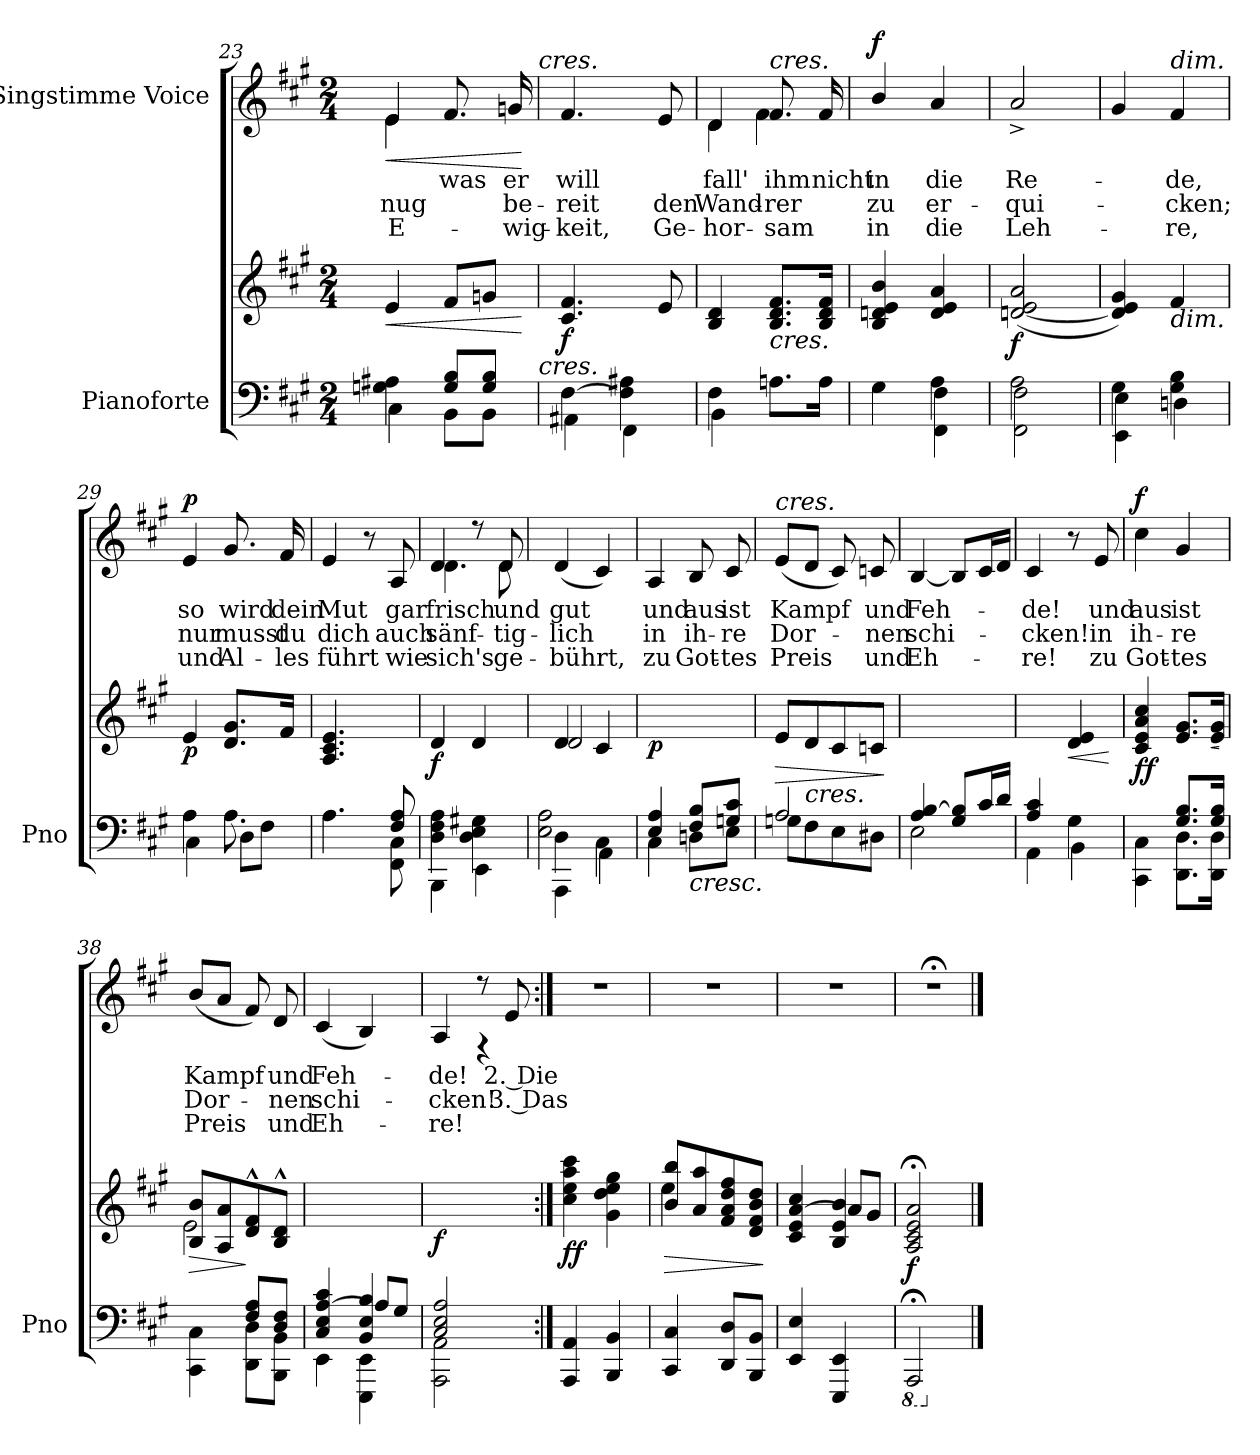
**kern	**kern	**dynam	**kern	**text	**text	**text	**dynam
*part2	*part2	*part2	*part1	*part1	*part1	*part1	*part1
*staff3	*staff2	*staff2/3	*staff1	*staff1	*staff1	*staff1	*staff1
*I"Pianoforte	*	*	*I"Singstimme Voice	*	*	*	*
*I'Pno	*	*	*	*	*	*	*
*clefF4	*clefG2	*	*clefG2	*	*	*	*
*k[f#c#g#]	*k[f#c#g#]	*	*k[f#c#g#]	*	*	*	*
*M2/4	*M2/4	*	*M2/4	*	*	*	*
=23	=23	=23	=23	=23	=23	=23	=23
*^	*	*	*	*	*	*	*
!	!	!	!LO:HP:b	!	!	!	!	!LO:HP:b
*	*	*	*	*^	*	*	*	*
4Gn\ 4A#X\	4C#\	4e/	<	4e/	4e\	.	-nug	E-	<
8G/ 8B/L	8BB\L	8f#/L	.	8.f#/	4ryy	was	.	.	.
8G/ 8B/J	8BB\J	8gni/J	.	.	.	.	.	.	.
.	.	.	.	16gni/	.	er	be-	-wig-	.
*v	*v	*	*	*v	*v	*	*	*	*
.	.	[	.	.	.	.	[
!	!	!	!LO:TX:a:i:t=cres.	!	!	!	!
!	!LO:TX:b:i:t=cres.	!	!	!	!	!	!
=24	=24	=24	=24	=24	=24	=24	=24
*^	*	*	*	*	*	*	*
!	!	!	!LO:DY:b	!	!	!	!	!
[<4F#\	4AA#X\	4.c#/ 4.f#/	f	4.f#/	will	-reit	-keit,	.
4F#\] 4A#X\	4FF#\	.	.	.	.	.	.	.
.	.	8e/	.	8e/	.	den	Ge-	.
=25	=25	=25	=25	=25	=25	=25	=25	=25
*	*	*	*	*^	*	*	*	*
4F#\	4BB\	4B/ 4d/	.	4d/	4d	fall'	Wand-	-hor-	.
!	!	!	!	!LO:TX:a:i:t=cres.	!	!	!	!	!
!	!	!LO:TX:b:i:t=cres.	!	!	!	!	!	!	!
4ryy	8.An\L	8.B/ 8.d/ 8.f#/L	.	8.f#/	4f#!\	ihm	-rer	-sam	.
.	16A\Jk	16B/ 16d/ 16f#/Jk	.	16f#/	.	nicht	.	.	.
*	*	*	*	*v	*v	*	*	*	*
=26	=26	=26	=26	=26	=26	=26	=26	=26
!	!	!	!	!	!	!	!	!LO:DY:a
4ryy	4G#\	4B/ 4dn/ 4e/ 4b/	.	4b/	in	zu	in	f
4A\	4FF#\ 4F#\	4d/ 4e/ 4a/	.	4a/	die	er-	die	.
=27	=27	=27	=27	=27	=27	=27	=27	=27
!	!	!	!LO:DY:b	!	!	!	!	!
2A\	2FF#\ 2F#\	([<2dn/ 2e/ 2a/	f	2a^>/	Re-	-qui-	Leh-	.
=28	=28	=28	=28	=28	=28	=28	=28	=28
4G#\	4EE\ 4E\	4d/] 4e/ 4g#/)	.	4g#/	.	.	.	.
!	!	!	!	!LO:TX:a:i:t=dim.	!	!	!	!
!	!	!LO:TX:b:i:t=dim.	!	!	!	!	!	!
4G#\ 4B\	4Dn\	4f#/	.	4f#/	-de,	-cken;	-re,	.
=29	=29	=29	=29	=29	=29	=29	=29	=29
!	!	!	!LO:DY:b	!	!	!	!	!LO:DY:a
4A\	4C#\	4e/	p	4e/	so	nur	und	p
8.A\	8D\L	8.d/ 8.g#/L	.	8.g#/	wird	musst	Al-	.
.	8F#\J	.	.	.	.	.	.	.
16ryy	.	16f#/Jk	.	16f#/	dein	du	-les	.
=30	=30	=30	=30	=30	=30	=30	=30	=30
4.ryy	4.A\	4.A/ 4.c#/ 4.e/	.	4e/	Mut	dich	führt	.
.	.	.	.	8r	.	.	.	.
(8F#/ 8A/	8FF#\ 8C#\	8ryy	.	8A/	gar	auch	wie	.
=31	=31	=31	=31	=31	=31	=31	=31	=31
*	*	*	*	*^	*	*	*	*
!	!	!	!LO:DY:b	!	!LO:N:head=solid	!	!	!	!
4D\ 4F#\ 4A\	4BBB\	4d/	f	4d/	4.d\	frisch	sänf-	sich's	.
4D\ 4E\ 4G#X\	4EE\	4d/	.	8r	.	.	.	.	.
.	.	.	.	8d/	8d\	und	-tig-	ge-	.
*	*	*	*	*v	*v	*	*	*	*
=32	=32	=32	=32	=32	=32	=32	=32	=32
*	*^	*^	*	*	*	*	*	*
4D\	2E\ 2A\	4AAA\	4d/	2d/	.	(4d/	gut	-lich	-bührt,	.
4C#\	.	4AA\	4c#/)	.	.	4c#/)	.	.	.	.
*	*	*	*v	*v	*	*	*	*	*	*
=33	=33	=33	=33	=33	=33	=33	=33	=33	=33
!	!	!	!	!LO:DY:b	!	!	!	!	!
*	*v	*v	*	*	*	*	*	*	*
4E/ 4A/	4C#\	2ryy	p	4A/	und	in	zu	.
!	!	!	!LO:HP:b=2	!	!	!	!	!
8F#/ 8B/L	8Dn\L	.	<	8B/	aus	ih-	Got-	.
8Gn/ 8c#/J	8E\J	.	.	8c#/	ist	-re	-tes	.
=34	=34	=34	=34	=34	=34	=34	=34	=34
!	!	!	!	!LO:TX:a:i:t=cres.	!	!	!	!
!	!	!	!LO:HP:b	!	!	!	!	!
2A/	8Gn\L	8e/L	>	(8e/L	Kampf	Dor-	Preis	.
!	!	!LO:TX:b:i:t=cres.	!	!	!	!	!	!
.	8F#\	8d/	[	8d/J	.	.	.	.
.	8E\	8c#/	.	8c#/)	.	.	.	.
.	8D#X\J	8cn/J	.	8cn/	und	-nen	und	.
*v	*v	*	*	*	*	*	*	*
.	.	]	.	.	.	.	.
=35	=35	=35	=35	=35	=35	=35	=35
*^	*	*	*	*	*	*	*
4A/ [4B/	2E\	2ryy	.	[4B/	Feh-	schi-	Eh-	.
8G#/ 8B/]L	.	.	.	8B/L]	.	.	.	.
16c#/L	.	.	.	16c#/L	.	.	.	.
16d/JJ	.	.	.	16d/JJ	.	.	.	.
=36	=36	=36	=36	=36	=36	=36	=36	=36
*	*^	*	*	*	*	*	*	*
4A/ 4c#/	4ryy	4AA\	4ryy	.	4c#/	-de!	-cken!	-re!	.
!	!	!	!	!LO:HP:b	!	!	!	!	!
4ryy	4G#\	4BB\	4d/ 4e/	<	8r	.	.	.	.
.	.	.	.	.	8e/	und	in	zu	.
*v	*v	*v	*	*	*	*	*	*	*
.	.	[	.	.	.	.	.
=37	=37	=37	=37	=37	=37	=37	=37
*^	*	*	*	*	*	*	*
!	!	!	!LO:DY:b	!	!	!	!	!LO:DY:a
4ryy	4CC#\ 4C#\	4c#/ 4e/ 4a/ 4cc#/	ff	4cc#\	aus	ih-	Got-	f
8.G#/ 8.B/L	8.DD\ 8.D\L	8.e/ 8.g#/L	.	4g#/	ist	-re	-tes	.
!	!	!	!LO:HP:b	!	!	!	!	!
16G#/ 16B/Jk	16DD\ 16D\Jk	16e/ 16g#/Jk	<	.	.	.	.	.
*v	*v	*	*	*	*	*	*	*
.	.	[	.	.	.	.	.
=38	=38	=38	=38	=38	=38	=38	=38
*^	*	*	*	*	*	*	*
!	!	!	!LO:HP:b	!	!	!	!	!
*	*	*^	*	*	*	*	*	*
4ryy	4CC#\ 4C#\	8B/ 8b/L	2e\	>	(8b/L	Kampf	Dor-	Preis	.
.	.	8A/ 8a/	.	.	8a/J	.	.	.	.
8F#/ 8A/L	8DD\ 8D\L	8d/^^ 8f#/^^	.	]	8f#/)	.	.	.	.
8D/ 8F#/J	8BBB\ 8BB\J	8B/^^ 8d/^^J	.	.	8d/	und	-nen	und	.
*	*	*v	*v	*	*	*	*	*	*
=39	=39	=39	=39	=39	=39	=39	=39	=39
*	*^	*	*	*	*	*	*	*
4C#/ 4E/ [4A/ 4c#/	4ryy	4EE\	2ryy	.	(4c#/	Feh-	schi-	Eh-	.
4BB/ 4E/ 4B/	8A/L]	4EEE\ 4EE\	.	.	4B/)	.	.	.	.
.	8G#/J	.	.	.	.	.	.	.	.
*	*v	*v	*	*	*	*	*	*	*
=40	=40	=40	=40	=40	=40	=40	=40	=40
*	*	*	*	*^	*	*	*	*
!	!	!	!LO:DY:b	!	!	!	!	!	!
2C#/ 2E/ 2A/	2AAA\ 2AA\	2ryy	f	4A/	4ryy	-de!	-cken!	-re!	.
.	.	.	.	8r	4r	.	.	.	.
.	.	.	.	8e/	.	2. Die	3. Das	.	.
*v	*v	*	*	*v	*v	*	*	*	*
=41:|!	=41:|!	=41:|!	=41:|!	=41:|!	=41:|!	=41:|!	=41:|!
!	!	!LO:DY:b	!	!	!	!	!
4AAA/ 4AA/	4cc#\ 4ee\ 4aa\ 4ccc#\	ff	2r	.	.	.	.
4BBB/ 4BB/	4g#\ 4dd\ 4ee\ 4gg#\	.	.	.	.	.	.
=42	=42	=42	=42	=42	=42	=42	=42
!	!	!LO:HP:b	!	!	!	!	!
*	*^	*	*	*	*	*	*
4CC#/ 4C#/	8b/ 8bb/L	4ee\	>	2r	.	.	.	.
.	8a/ 8aa/	.	.	.	.	.	.	.
8DD/ 8D/L	8f#/ 8a/ 8dd/ 8ff#/	4ryy	.	.	.	.	.	.
8BBB/ 8BB/J	8d/ 8f#/ 8b/ 8dd/J	.	.	.	.	.	.	.
*	*v	*v	*	*	*	*	*	*
.	.	]	.	.	.	.	.
=43	=43	=43	=43	=43	=43	=43	=43
*	*^	*	*	*	*	*	*
4EE/ 4E/	4c#/ 4e/ [4a/ 4cc#/	4ryy	.	2r	.	.	.	.
4EEE/ 4EE/	4B/ 4e/ 4b/	8a/L]	.	.	.	.	.	.
.	.	8g#/J	.	.	.	.	.	.
*	*v	*v	*	*	*	*	*	*
=44	=44	=44	=44	=44	=44	=44	=44
*8ba	*	*	*	*	*	*	*
*	*^	*	*	*	*	*	*
!	!	!	!LO:DY:b	!	!	!	!	!
*	*v	*v	*	*	*	*	*	*
2AAAA;/	2A/;< 2c#/;< 2e/;< 2a/;<	f	2r;<	.	.	.	.
*X8ba	*	*	*	*	*	*	*
==	==	==	==	==	==	==	==
*-	*-	*-	*-	*-	*-	*-	*-
